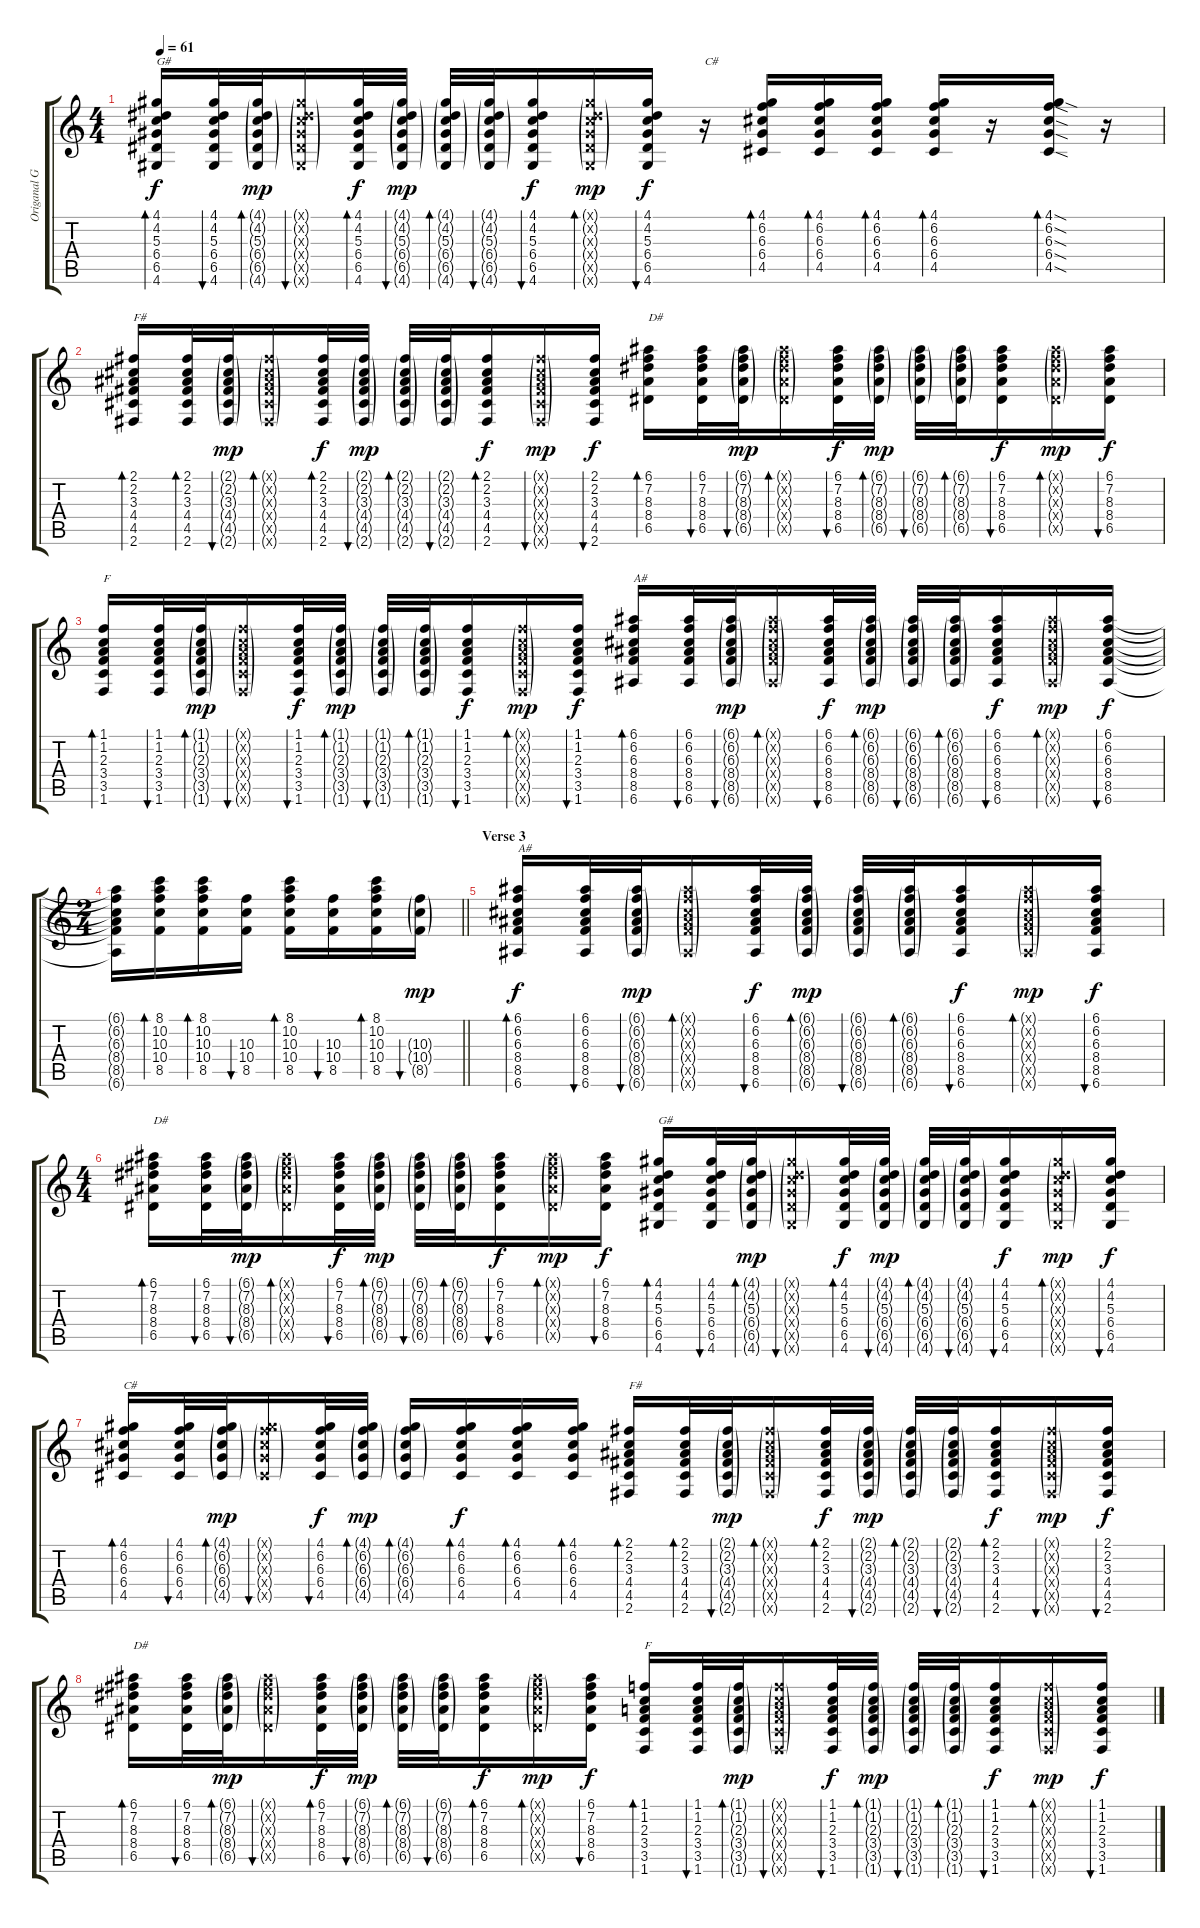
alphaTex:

\track ("Origanal Guitar Tegar" "Origanal G") {instrument acousticguitarsteel}
\staff {score tabs}
\tuning (E4 B3 G3 D3 A2 E2) {hide}
\ts (4 4)
\tempo 61
\clef g2
\ks c
(4.1 4.2 5.3 6.4 6.5 4.6).16{bd 30 txt "G#" dy f} (4.1 4.2 5.3 6.4 6.5 4.6).32{bu 30} (4.1{g} 4.2{g} 5.3{g} 6.4{g} 6.5{g} 4.6{g}).32{bd 30 dy mp} (4.1{g x} 4.2{g x} 5.3{g x} 6.4{g x} 6.5{g x} 4.6{g x}).16{bu 30} (4.1 4.2 5.3 6.4 6.5 4.6).32{bd 30 dy f} (4.1{g} 4.2{g} 5.3{g} 6.4{g} 6.5{g} 4.6{g}).32{bu 30 dy mp} (4.1{g} 4.2{g} 5.3{g} 6.4{g} 6.5{g} 4.6{g}).32{bd 30} (4.1{g} 4.2{g} 5.3{g} 6.4{g} 6.5{g} 4.6{g}).32{bu 30} (4.1 4.2 5.3 6.4 6.5 4.6).16{bu 30 dy f} (4.1{g x} 4.2{g x} 5.3{g x} 6.4{g x} 6.5{g x} 4.6{g x}).16{bd 30 dy mp} (4.1 4.2 5.3 6.4 6.5 4.6).16{bu 30 dy f} r.16{txt "C#"} (4.1 6.2 6.3 6.4 4.5).16{bd 30} (4.1 6.2 6.3 6.4 4.5).16{bd 30} (4.1 6.2 6.3 6.4 4.5).16{bd 30} (4.1 6.2 6.3 6.4 4.5).16{bd 30} r.16 (4.1{sod} 6.2{sod} 6.3{sod} 6.4{sod} 4.5{sod}).16{bd 30} r.16 |
(2.1 2.2 3.3 4.4 4.5 2.6).16{bd 30 txt "F#"} (2.1 2.2 3.3 4.4 4.5 2.6).32{bd 30} (2.1{g} 2.2{g} 3.3{g} 4.4{g} 4.5{g} 2.6{g}).32{bu 30 dy mp} (2.1{g x} 2.2{g x} 3.3{g x} 4.4{g x} 4.5{g x} 2.6{g x}).16{bd 30} (2.1 2.2 3.3 4.4 4.5 2.6).32{bd 30 dy f} (2.1{g} 2.2{g} 3.3{g} 4.4{g} 4.5{g} 2.6{g}).32{bu 30 dy mp} (2.1{g} 2.2{g} 3.3{g} 4.4{g} 4.5{g} 2.6{g}).32{bd 30} (2.1{g} 2.2{g} 3.3{g} 4.4{g} 4.5{g} 2.6{g}).32{bu 30} (2.1 2.2 3.3 4.4 4.5 2.6).16{bd 30 dy f} (2.1{g x} 2.2{g x} 3.3{g x} 4.4{g x} 4.5{g x} 2.6{g x}).16{bu 30 dy mp} (2.1 2.2 3.3 4.4 4.5 2.6).16{bu 30 dy f} (6.1 7.2 8.3 8.4 6.5).16{bd 30 txt "D#"} (6.1 7.2 8.3 8.4 6.5).32{bu 30} (6.1{g} 7.2{g} 8.3{g} 8.4{g} 6.5{g}).32{bu 30 dy mp} (6.1{g x} 7.2{g x} 8.3{g x} 8.4{g x} 6.5{g x}).16{bd 30} (6.1 7.2 8.3 8.4 6.5).32{bu 30 dy f} (6.1{g} 7.2{g} 8.3{g} 8.4{g} 6.5{g}).32{bd 30 dy mp} (6.1{g} 7.2{g} 8.3{g} 8.4{g} 6.5{g}).32{bu 30} (6.1{g} 7.2{g} 8.3{g} 8.4{g} 6.5{g}).32{bd 30} (6.1 7.2 8.3 8.4 6.5).16{bu 30 dy f} (6.1{g x} 7.2{g x} 8.3{g x} 8.4{g x} 6.5{g x}).16{bd 30 dy mp} (6.1 7.2 8.3 8.4 6.5).16{bu 30 dy f} |
(1.1 1.2 2.3 3.4 3.5 1.6).16{bd 30 txt "F"} (1.1 1.2 2.3 3.4 3.5 1.6).32{bu 30} (1.1{g} 1.2{g} 2.3{g} 3.4{g} 3.5{g} 1.6{g}).32{bd 30 dy mp} (1.1{g x} 1.2{g x} 2.3{g x} 3.4{g x} 3.5{g x} 1.6{g x}).16{bu 30} (1.1 1.2 2.3 3.4 3.5 1.6).32{bu 30 dy f} (1.1{g} 1.2{g} 2.3{g} 3.4{g} 3.5{g} 1.6{g}).32{bd 30 dy mp} (1.1{g} 1.2{g} 2.3{g} 3.4{g} 3.5{g} 1.6{g}).32{bu 30} (1.1{g} 1.2{g} 2.3{g} 3.4{g} 3.5{g} 1.6{g}).32{bd 30} (1.1 1.2 2.3 3.4 3.5 1.6).16{bu 30 dy f} (1.1{g x} 1.2{g x} 2.3{g x} 3.4{g x} 3.5{g x} 1.6{g x}).16{bd 30 dy mp} (1.1 1.2 2.3 3.4 3.5 1.6).16{bu 30 dy f} (6.1 6.2 6.3 8.4 8.5 6.6).16{bd 30 txt "A#"} (6.1 6.2 6.3 8.4 8.5 6.6).32{bu 30} (6.1{g} 6.2{g} 6.3{g} 8.4{g} 8.5{g} 6.6{g}).32{bu 30 dy mp} (6.1{g x} 6.2{g x} 6.3{g x} 8.4{g x} 8.5{g x} 6.6{g x}).16{bd 30} (6.1 6.2 6.3 8.4 8.5 6.6).32{bu 30 dy f} (6.1{g} 6.2{g} 6.3{g} 8.4{g} 8.5{g} 6.6{g}).32{bd 30 dy mp} (6.1{g} 6.2{g} 6.3{g} 8.4{g} 8.5{g} 6.6{g}).32{bu 30} (6.1{g} 6.2{g} 6.3{g} 8.4{g} 8.5{g} 6.6{g}).32{bd 30} (6.1 6.2 6.3 8.4 8.5 6.6).16{bu 30 dy f} (6.1{g x} 6.2{g x} 6.3{g x} 8.4{g x} 8.5{g x} 6.6{g x}).16{bd 30 dy mp} (6.1 6.2 6.3 8.4 8.5 6.6).16{bu 30 dy f} |
\ts (2 4)
\barLineRight lightlight
(6.1{t} 6.2{t} 6.3{t} 8.4{t} 8.5{t} 6.6{t}).16 (8.1 10.2 10.3 10.4 8.5).16{bd 30} (8.1 10.2 10.3 10.4 8.5).16{bd 30} (10.3 10.4 8.5).16{bu 30} (8.1 10.2 10.3 10.4 8.5).16{bd 30} (10.3 10.4 8.5).16{bu 30} (8.1 10.2 10.3 10.4 8.5).16{bd 30} (10.3{g} 10.4{g} 8.5{g}).16{bu 30 dy mp} |
\section ("" "Verse 3")
(6.1 6.2 6.3 8.4 8.5 6.6).16{bd 30 txt "A#" dy f} (6.1 6.2 6.3 8.4 8.5 6.6).32{bu 30} (6.1{g} 6.2{g} 6.3{g} 8.4{g} 8.5{g} 6.6{g}).32{bu 30 dy mp} (6.1{g x} 6.2{g x} 6.3{g x} 8.4{g x} 8.5{g x} 6.6{g x}).16{bd 30} (6.1 6.2 6.3 8.4 8.5 6.6).32{bu 30 dy f} (6.1{g} 6.2{g} 6.3{g} 8.4{g} 8.5{g} 6.6{g}).32{bd 30 dy mp} (6.1{g} 6.2{g} 6.3{g} 8.4{g} 8.5{g} 6.6{g}).32{bu 30} (6.1{g} 6.2{g} 6.3{g} 8.4{g} 8.5{g} 6.6{g}).32{bd 30} (6.1 6.2 6.3 8.4 8.5 6.6).16{bu 30 dy f} (6.1{g x} 6.2{g x} 6.3{g x} 8.4{g x} 8.5{g x} 6.6{g x}).16{bd 30 dy mp} (6.1 6.2 6.3 8.4 8.5 6.6).16{bu 30 dy f} |
\ts (4 4)
(6.1 7.2 8.3 8.4 6.5).16{bd 30 txt "D#"} (6.1 7.2 8.3 8.4 6.5).32{bu 30} (6.1{g} 7.2{g} 8.3{g} 8.4{g} 6.5{g}).32{bu 30 dy mp} (6.1{g x} 7.2{g x} 8.3{g x} 8.4{g x} 6.5{g x}).16{bd 30} (6.1 7.2 8.3 8.4 6.5).32{bu 30 dy f} (6.1{g} 7.2{g} 8.3{g} 8.4{g} 6.5{g}).32{bd 30 dy mp} (6.1{g} 7.2{g} 8.3{g} 8.4{g} 6.5{g}).32{bu 30} (6.1{g} 7.2{g} 8.3{g} 8.4{g} 6.5{g}).32{bd 30} (6.1 7.2 8.3 8.4 6.5).16{bu 30 dy f} (6.1{g x} 7.2{g x} 8.3{g x} 8.4{g x} 6.5{g x}).16{bd 30 dy mp} (6.1 7.2 8.3 8.4 6.5).16{bu 30 dy f} (4.1 4.2 5.3 6.4 6.5 4.6).16{bd 30 txt "G#"} (4.1 4.2 5.3 6.4 6.5 4.6).32{bu 30} (4.1{g} 4.2{g} 5.3{g} 6.4{g} 6.5{g} 4.6{g}).32{bd 30 dy mp} (4.1{g x} 4.2{g x} 5.3{g x} 6.4{g x} 6.5{g x} 4.6{g x}).16{bu 30} (4.1 4.2 5.3 6.4 6.5 4.6).32{bd 30 dy f} (4.1{g} 4.2{g} 5.3{g} 6.4{g} 6.5{g} 4.6{g}).32{bu 30 dy mp} (4.1{g} 4.2{g} 5.3{g} 6.4{g} 6.5{g} 4.6{g}).32{bd 30} (4.1{g} 4.2{g} 5.3{g} 6.4{g} 6.5{g} 4.6{g}).32{bu 30} (4.1 4.2 5.3 6.4 6.5 4.6).16{bu 30 dy f} (4.1{g x} 4.2{g x} 5.3{g x} 6.4{g x} 6.5{g x} 4.6{g x}).16{bd 30 dy mp} (4.1 4.2 5.3 6.4 6.5 4.6).16{bu 30 dy f} |
(4.1 6.2 6.3 6.4 4.5).16{bd 30 txt "C#"} (4.1 6.2 6.3 6.4 4.5).32{bu 30} (4.1{g} 6.2{g} 6.3{g} 6.4{g} 4.5{g}).32{bd 30 dy mp} (4.1{g x} 6.2{g x} 6.3{g x} 6.4{g x} 4.5{g x}).16{bu 30} (4.1 6.2 6.3 6.4 4.5).32{bu 30 dy f} (4.1{g} 6.2{g} 6.3{g} 6.4{g} 4.5{g}).32{bd 30 dy mp} (4.1{g} 6.2{g} 6.3{g} 6.4{g} 4.5{g}).16{bd 30} (4.1 6.2 6.3 6.4 4.5).16{bd 30 dy f} (4.1 6.2 6.3 6.4 4.5).16{bd 30} (4.1 6.2 6.3 6.4 4.5).16{bd 30} (2.1 2.2 3.3 4.4 4.5 2.6).16{bd 30 txt "F#"} (2.1 2.2 3.3 4.4 4.5 2.6).32{bd 30} (2.1{g} 2.2{g} 3.3{g} 4.4{g} 4.5{g} 2.6{g}).32{bu 30 dy mp} (2.1{g x} 2.2{g x} 3.3{g x} 4.4{g x} 4.5{g x} 2.6{g x}).16{bd 30} (2.1 2.2 3.3 4.4 4.5 2.6).32{bd 30 dy f} (2.1{g} 2.2{g} 3.3{g} 4.4{g} 4.5{g} 2.6{g}).32{bu 30 dy mp} (2.1{g} 2.2{g} 3.3{g} 4.4{g} 4.5{g} 2.6{g}).32{bd 30} (2.1{g} 2.2{g} 3.3{g} 4.4{g} 4.5{g} 2.6{g}).32{bu 30} (2.1 2.2 3.3 4.4 4.5 2.6).16{bd 30 dy f} (2.1{g x} 2.2{g x} 3.3{g x} 4.4{g x} 4.5{g x} 2.6{g x}).16{bu 30 dy mp} (2.1 2.2 3.3 4.4 4.5 2.6).16{bu 30 dy f} |
(6.1 7.2 8.3 8.4 6.5).16{bd 30 txt "D#"} (6.1 7.2 8.3 8.4 6.5).32{bu 30} (6.1{g} 7.2{g} 8.3{g} 8.4{g} 6.5{g}).32{bd 30 dy mp} (6.1{g x} 7.2{g x} 8.3{g x} 8.4{g x} 6.5{g x}).16{bu 30} (6.1 7.2 8.3 8.4 6.5).32{bd 30 dy f} (6.1{g} 7.2{g} 8.3{g} 8.4{g} 6.5{g}).32{bu 30 dy mp} (6.1{g} 7.2{g} 8.3{g} 8.4{g} 6.5{g}).32{bd 30} (6.1{g} 7.2{g} 8.3{g} 8.4{g} 6.5{g}).32{bu 30} (6.1 7.2 8.3 8.4 6.5).16{bd 30 dy f} (6.1{g x} 7.2{g x} 8.3{g x} 8.4{g x} 6.5{g x}).16{bd 30 dy mp} (6.1 7.2 8.3 8.4 6.5).16{bu 30 dy f} (1.1 1.2 2.3 3.4 3.5 1.6).16{bd 30 txt "F"} (1.1 1.2 2.3 3.4 3.5 1.6).32{bu 30} (1.1{g} 1.2{g} 2.3{g} 3.4{g} 3.5{g} 1.6{g}).32{bd 30 dy mp} (1.1{g x} 1.2{g x} 2.3{g x} 3.4{g x} 3.5{g x} 1.6{g x}).16{bu 30} (1.1 1.2 2.3 3.4 3.5 1.6).32{bu 30 dy f} (1.1{g} 1.2{g} 2.3{g} 3.4{g} 3.5{g} 1.6{g}).32{bd 30 dy mp} (1.1{g} 1.2{g} 2.3{g} 3.4{g} 3.5{g} 1.6{g}).32{bu 30} (1.1{g} 1.2{g} 2.3{g} 3.4{g} 3.5{g} 1.6{g}).32{bd 30} (1.1 1.2 2.3 3.4 3.5 1.6).16{bu 30 dy f} (1.1{g x} 1.2{g x} 2.3{g x} 3.4{g x} 3.5{g x} 1.6{g x}).16{bd 30 dy mp} (1.1 1.2 2.3 3.4 3.5 1.6).16{bu 30 dy f}
